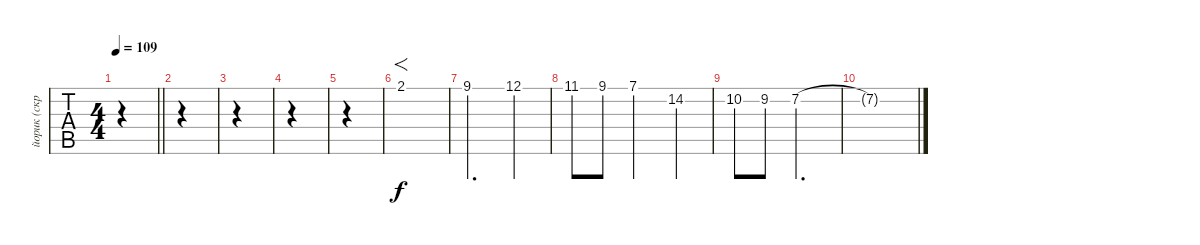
\track ("йорик (скрипка)" "йорик (скр") {instrument violin}
\staff {tabs}
\tuning (E4 B3 G3 D3 A2 E2) {hide}
\ts (4 4)
\tempo 109
\clef g2
\barLineRight lightlight
\ks c
|
|
|
|
|
2.1.1{f} |
9.1.2{d} 12.1.4 |
11.1.8 9.1.8 7.1.2 14.2.4{volume 7} |
10.2.8 9.2.8 7.2.2{d} |
7.2{t}.1{dy f volume 0}
